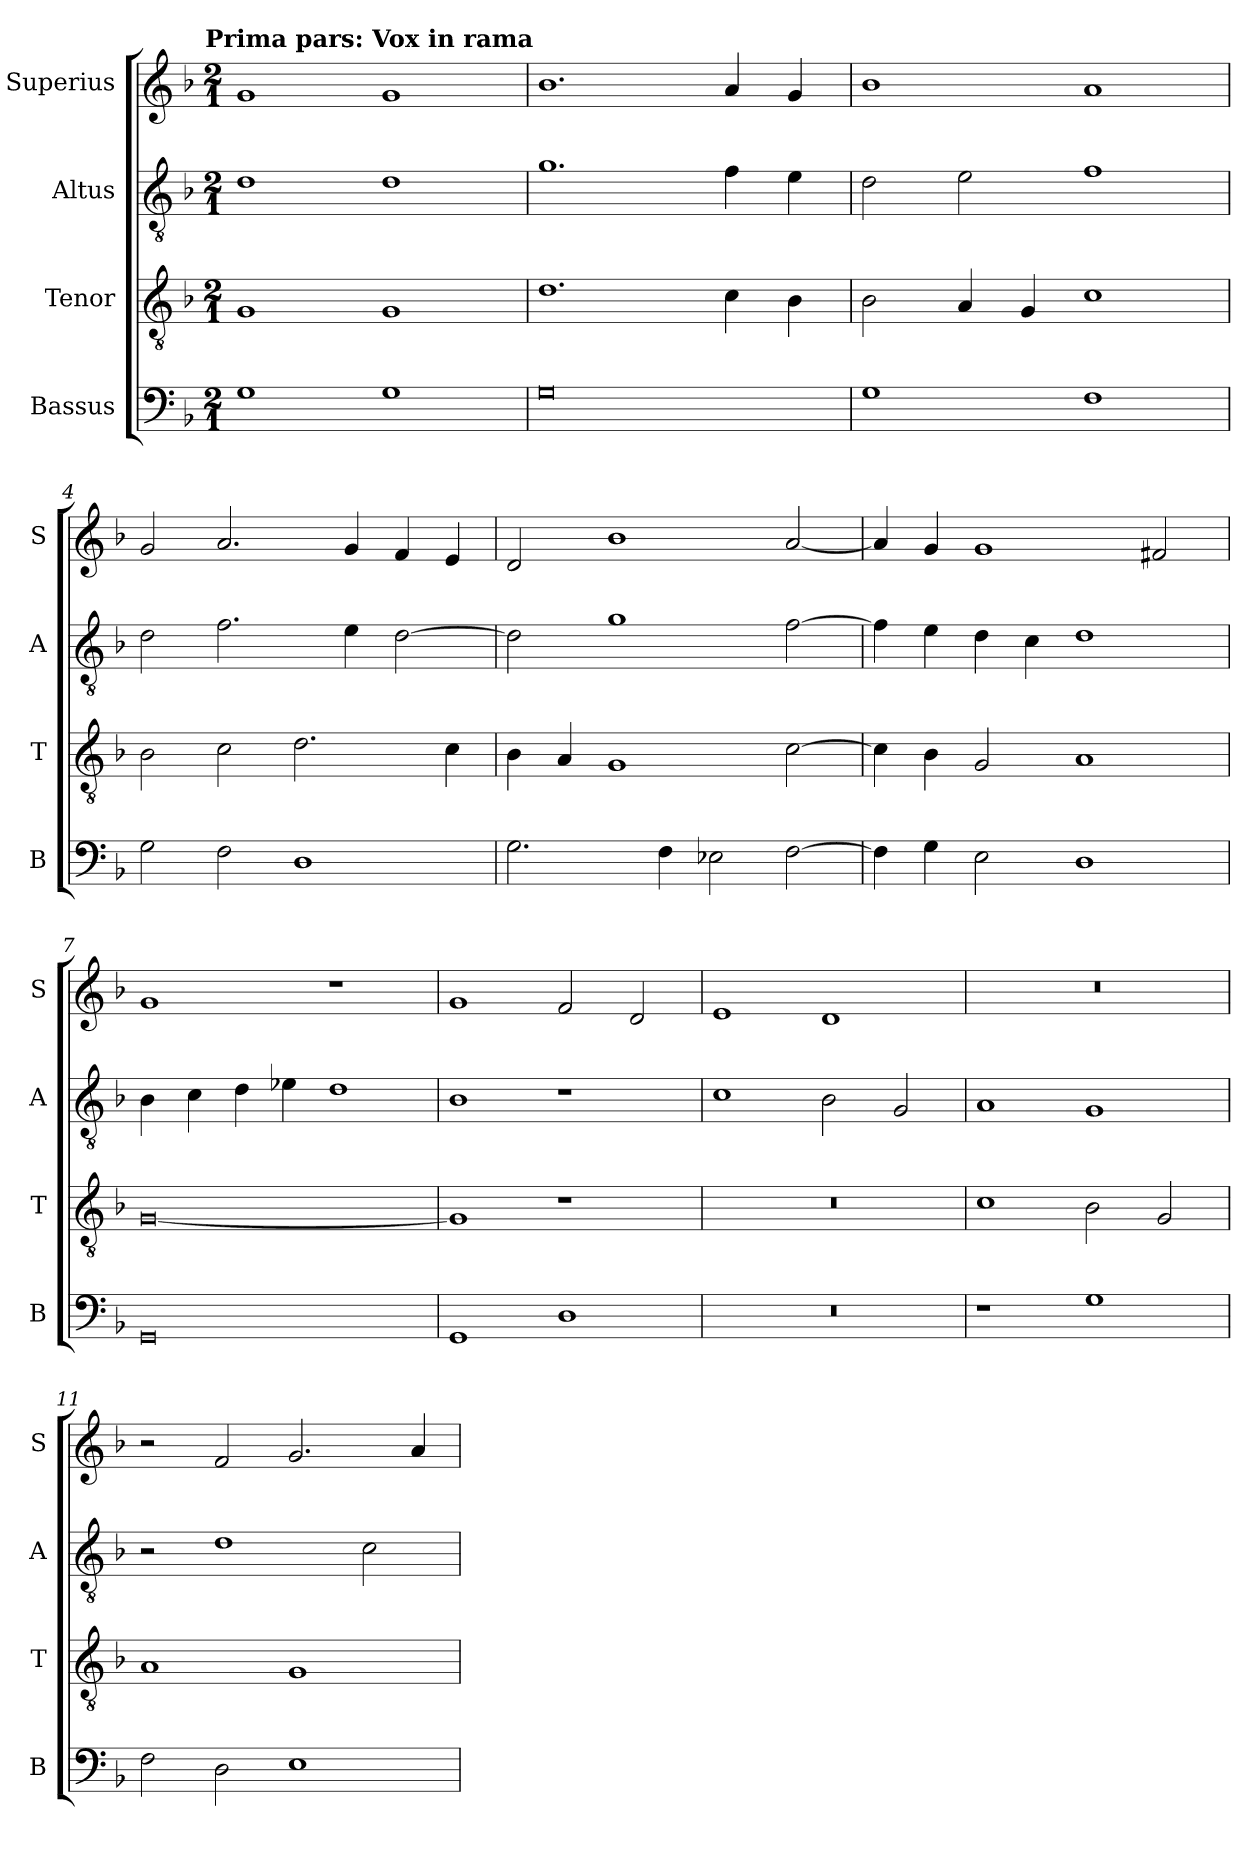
**kern	**kern	**kern	**kern
*part4	*part3	*part2	*part1
*staff4	*staff3	*staff2	*staff1
*I"Bassus	*I"Tenor	*I"Altus	*I"Superius
*I'B	*I'T	*I'A	*I'S
*clefF4	*clefGv2	*clefGv2	*clefG2
*k[b-]	*k[b-]	*k[b-]	*k[b-]
*F:	*F:	*F:	*F:
!!LO:TX:omd:t=Prima pars&colon; Vox in rama
*M2/1	*M2/1	*M2/1	*M2/1
=1	=1	=1	=1
1G	1G	1d	1g
1G	1G	1d	1g
=2	=2	=2	=2
0G	1.d	1.g	1.b-
.	4c	4f	4a
.	4B-	4e	4g
=3	=3	=3	=3
1G	2B-	2d	1b-
.	4A	2e	.
.	4G	.	.
1F	1c	1f	1a
=4	=4	=4	=4
2G	2B-	2d	2g
2F	2c	2.f	2.a
1D	2.d	.	.
.	.	4e	4g
.	.	[2d	4f
.	4c	.	4e
=5	=5	=5	=5
2.G	4B-	2d]	2d
.	4A	.	.
.	1G	1g	1b-
4F	.	.	.
2E-X	.	.	.
[2F	[2c	[2f	[2a
=6	=6	=6	=6
4F]	4c]	4f]	4a]
4G	4B-	4e	4g
2E	2G	4d	1g
.	.	4c	.
1D	1A	1d	.
.	.	.	2f#X
=7	=7	=7	=7
0GG	[0G	4B-	1g
.	.	4c	.
.	.	4d	.
.	.	4e-X	.
.	.	1d	1r
=8	=8	=8	=8
1GG	1G]	1B-	1g
1D	1r	1r	2f
.	.	.	2d
=9	=9	=9	=9
0r	0r	1c	1e
.	.	2B-	1d
.	.	2G	.
=10	=10	=10	=10
1r	1c	1A	0r
1G	2B-	1G	.
.	2G	.	.
=11	=11	=11	=11
2F	1A	2r	2r
2D	.	1d	2f
1E	1G	.	2.g
.	.	2c	.
.	.	.	4a
=	=	=	=
*-	*-	*-	*-
